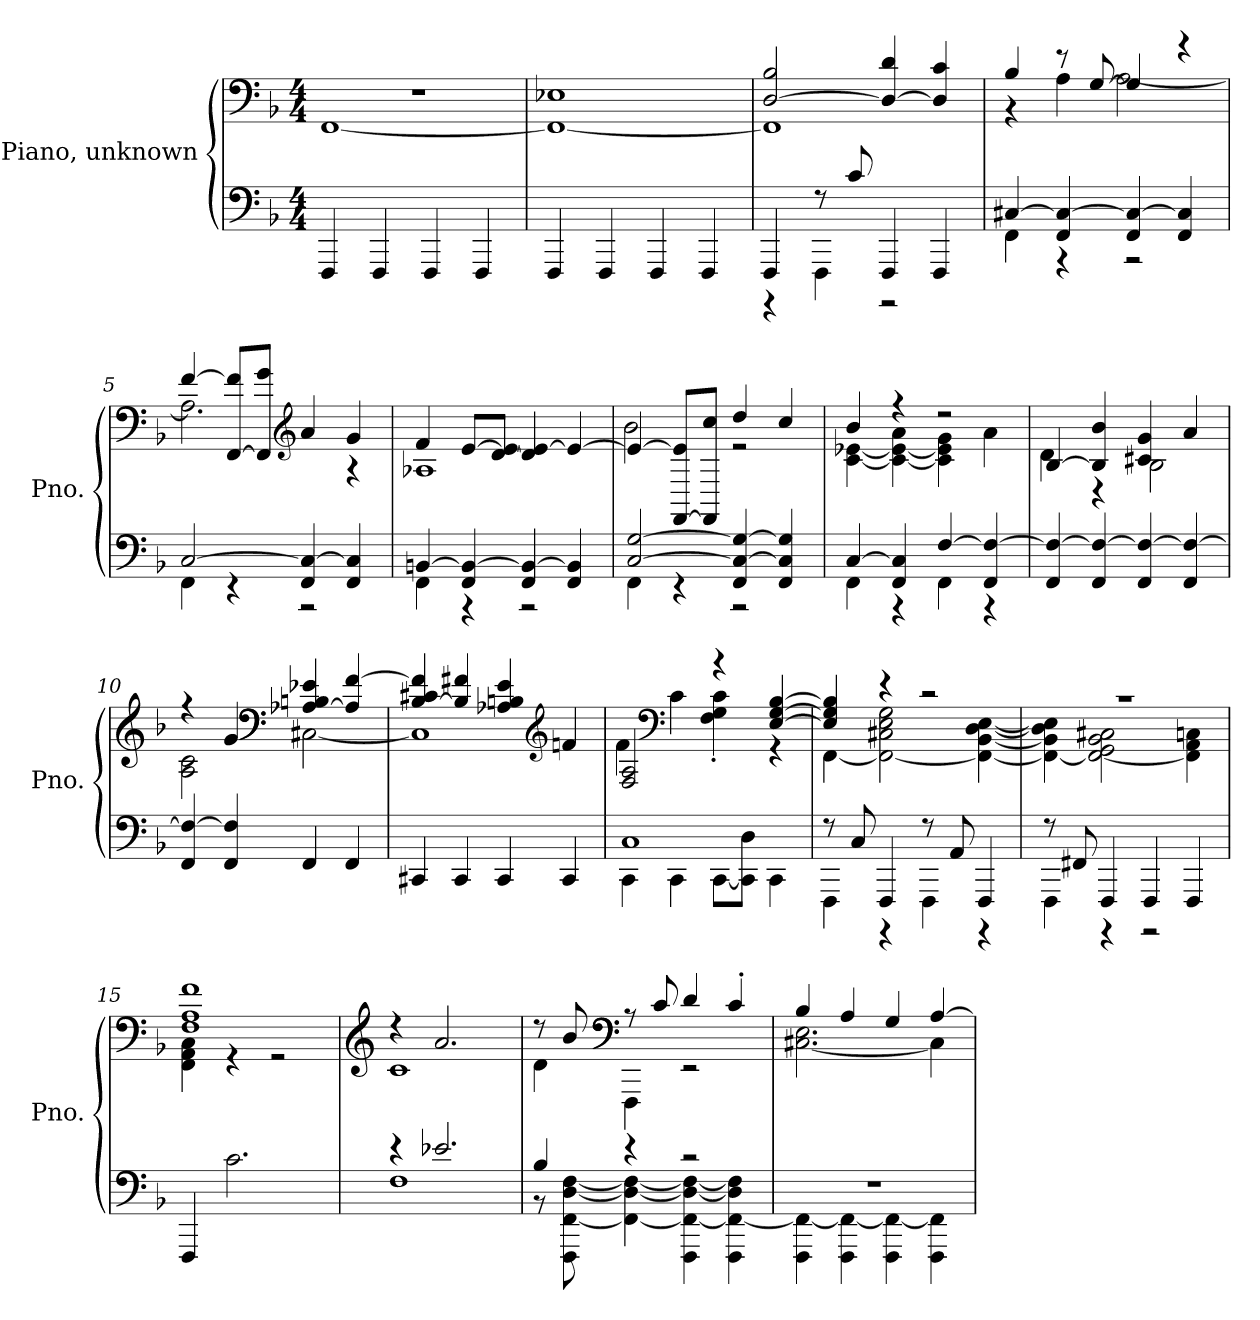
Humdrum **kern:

**kern	**kern
*part1	*part1
*staff2	*staff1
*I"Piano, unknown	*
*I'Pno.	*
*clefF4	*clefF4
*k[b-]	*k[b-]
*M4/4	*M4/4
*MM120	*MM120
=1	=1
*	*^
4FFF/	1r	[1FF
4FFF/	.	.
4FFF/	.	.
4FFF/	.	.
=2	=2	=2
4FFF/	1E-X	1FF_
4FFF/	.	.
4FFF/	.	.
4FFF/	.	.
=3	=3	=3
*^	*	*
4FFF/	4r	[2D/ 2B-/	1FF]
8r	4FFF\	.	.
8c/	.	.	.
4FFF/	2r	4D/_ 4d/	.
4FFF/	.	4D/] 4c/	.
=4	=4	=4	=4
[4C#X/	4FF\	4B-/	4r
4FF/ 4C#/_	4r	8r	4A\
.	.	[8G/	.
4FF/ 4C#/_	2r	4G/]	[2A\
4FF/ 4C#/]	.	4r	.
=5	=5	=5	=5
[2C/	4FF\	[4f/	2.A\]
.	4r	[8FF/ 8f/]L	.
.	.	8FF/] 8g/J	.
*	*	*clefG2	*
4FF/ 4C/_	2r	4a/	.
4FF/ 4C/]	.	4g/	4r
!!LO:LB:g=z	!!
=6	=6	=6	=6
[4BBn/	4FF\	4f/	1A-X
4FF/ 4BB/_	4r	[8e/L	.
.	.	[8d/ 8e/]J	.
4FF/ 4BB/_	2r	4d/] [4e/	.
4FF/ 4BB/]	.	4e/_	.
=7	=7	=7	=7
[2C/ [2G/	4FF\	4e/_	2b-\
.	4r	[8FF/ 8e/]L	.
.	.	8FF/] 8cc/J	.
4FF/ 4C/_ 4G/_	2r	4dd/	2r
4FF/ 4C/] 4G/]	.	4cc/	.
=8	=8	=8	=8
[4C/	4FF\	4b-/	[4c\ [4e-X\
4FF/ 4C/]	4r	4r	4c\_ 4e-\_ 4a\
[4F/	4FF\	2r	4c\] 4e-\] 4g\
4FF/ 4F/_	4r	.	4a\
*v	*v	*	*
=9	=9	=9
4FF/ 4F/_	[4B-/	4d\
4FF/ 4F/_	4B-/] 4b-/	4r
4FF/ 4F/_	4c#X/ 4g/	2B-\
4FF/ 4F/_	4a/	.
=10	=10	=10
4FF/ 4F/_	4r	2A\ 2c\
4FF/ 4F/]	4g/	.
*	*clefF4	*
4FF/	[4A-X/ 4Bn/ 4e-X/	[2C#X\
4FF/	4A-/] [4f/	.
!!LO:LB:g=z	!!
=11	=11	=11
4CC#X/	[4B-/ 4c#X/ 4f/]	1C#]
4CC#/	4B-/] 4f#X/	.
4CC#/	4A-X/ 4Bn/ 4e/	.
*	*clefG2	*
4CC#/	4fn/	.
=12	=12	=12
*^	*	*
1C	4CC\	2F/ 2A/	4f\
*	*	*clefF4	*
.	4CC\	.	4c\
.	[8CC\L	4r	4F\' 4G\' 4c\'
.	8CC\] 8D\J	.	.
.	4CC\	[4E/ [4G/ [4B-/	4r
=13	=13	=13	=13
8r	4FFF\	4E/] 4G/] 4B-/]	[4FF\
8C/	.	.	.
4FFF/	4r	4r	2FF\_ 2C#X\ 2E\ 2G\
8r	4FFF\	2r	.
8AA/	.	.	.
4FFF/	4r	.	4FF\_ [4BB-\ [4D\ [4E\
=14	=14	=14	=14
8r	4FFF\	1r	4FF\_ 4BB-\] 4D\] 4E\]
8FF#X/	.	.	.
4FFF/	4r	.	2FF\_ 2GG\ 2BB-\ 2C#X\
4FFF/	2r	.	.
4FFF/	.	.	4FF\] 4AA\ 4Cn\
*v	*v	*	*
=15	=15	=15
4FFF/	1F 1A 1f	4FF\ 4AA\ 4C\
2.c\	.	4r
.	.	2r
!!LO:LB:g=z	!!
=16	=16	=16
*	*clefG2	*
*^	*	*
4r	1F	4r	1c
2.e-X/	.	2.a/	.
=17	=17	=17	=17
4B-/	8r	8r	4d\
.	8FFF\ [8FF\ [8D\ [8F\	8b-/	.
*	*	*clefF4	*
4r	4FF\_ 4D\_ 4F\_	8r	4FFF\
.	.	8c/	.
2r	4FFF\ 4FF\_ 4D\_ 4F\_	4d/	2r
.	4FFF\ 4FF\_ 4D\] 4F\]	4c'/	.
=18	=18	=18	=18
1r	4FFF\ 4FF\_	4B-/	[2.C#X\ 2.E\
.	4FFF\ 4FF\_	4A/	.
.	4FFF\ 4FF\_	4G/	.
.	4FFF\ 4FF\]	[4A/	4C#\]
*v	*v	*	*
*	*v	*v
=	=
*-	*-
